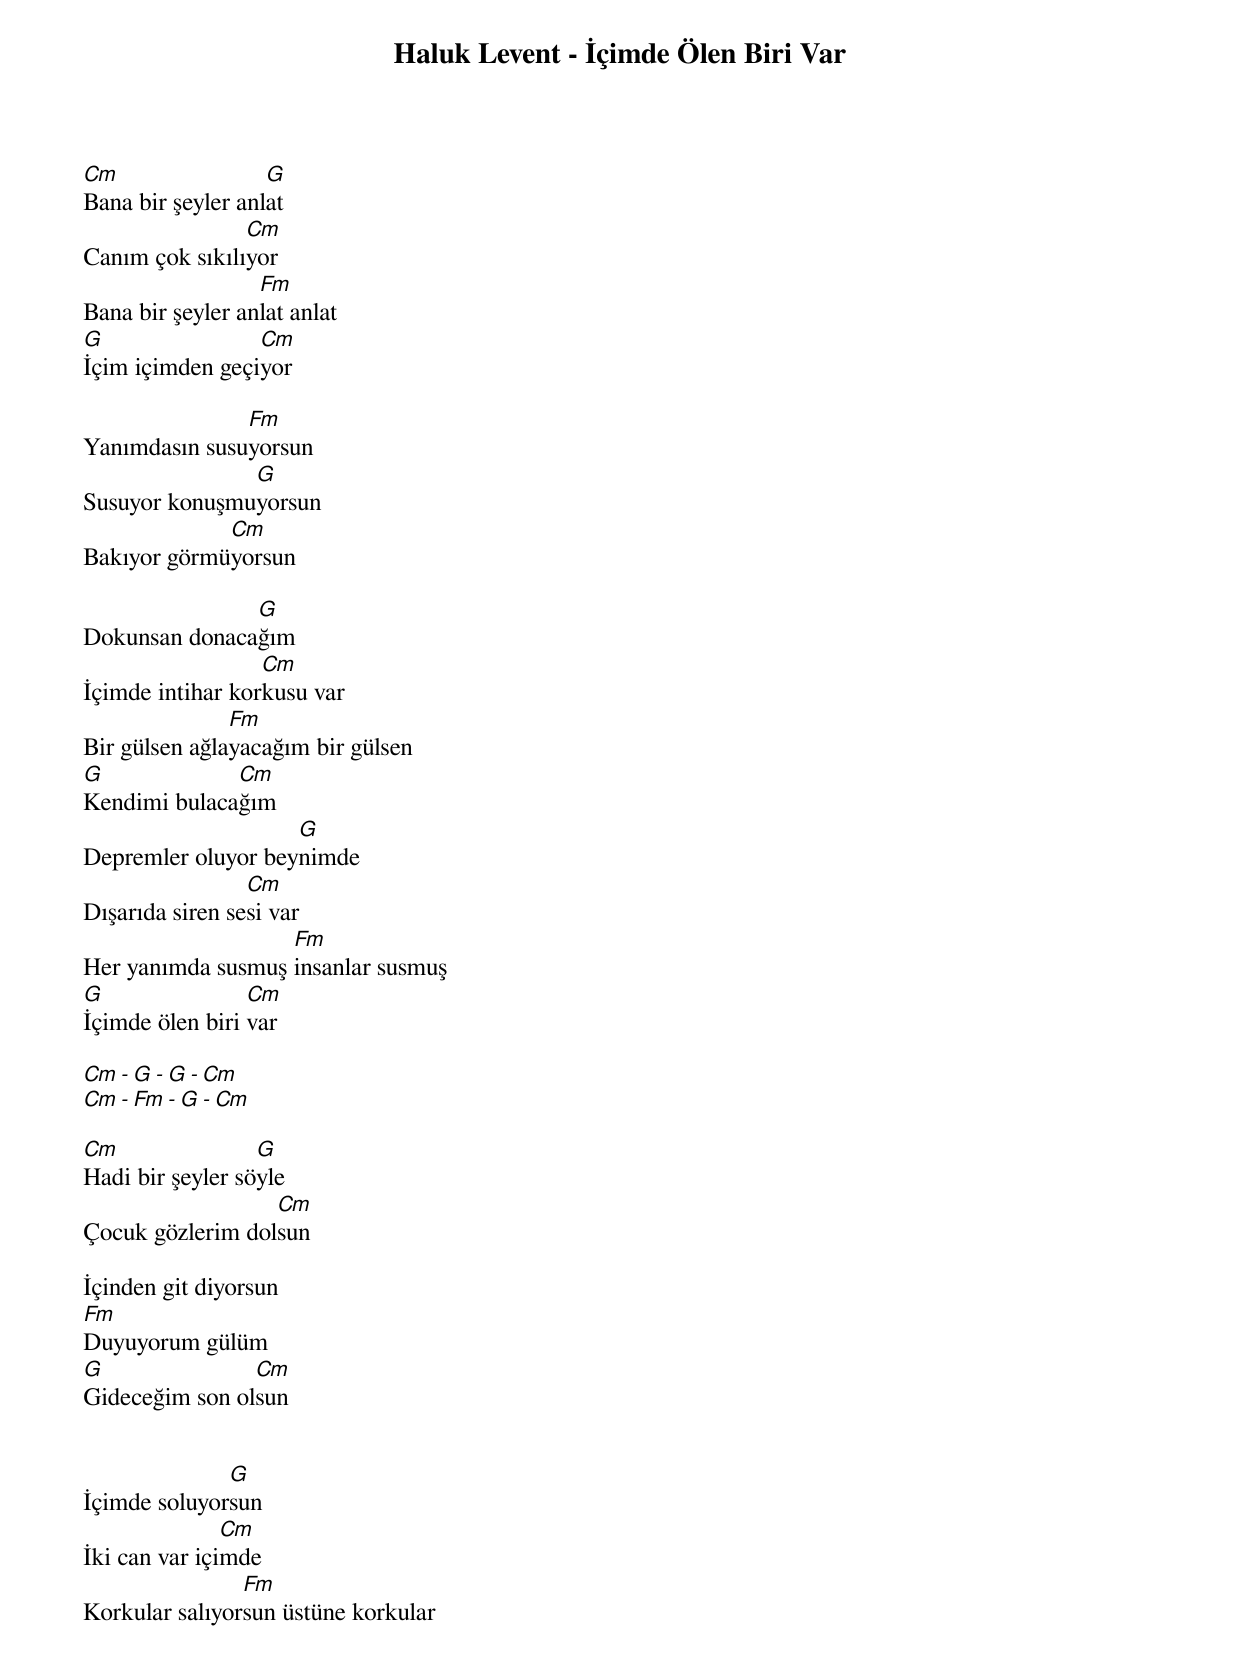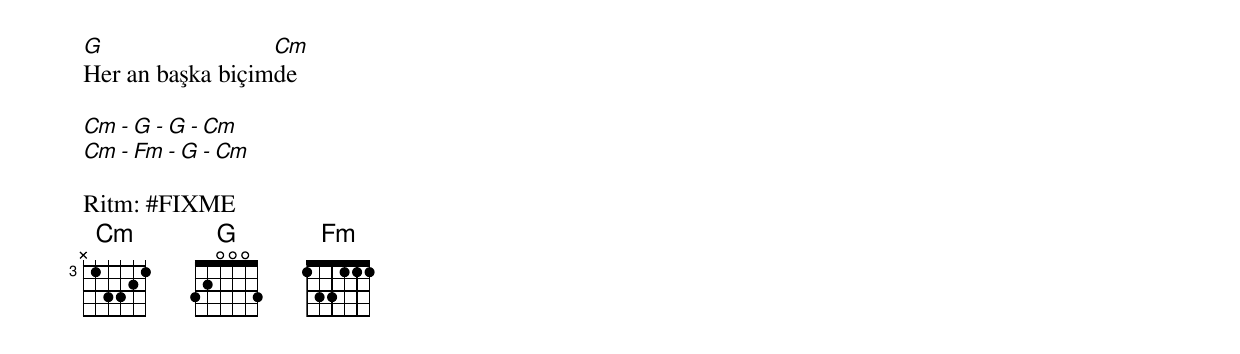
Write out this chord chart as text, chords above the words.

Haluk Levent - İçimde Ölen Biri Var

Cm                 G
Bana bir şeyler anlat
                Cm
Canım çok sıkılıyor
                  Fm
Bana bir şeyler anlat anlat
G                Cm
İçim içimden geçiyor

               Fm
Yanımdasın susuyorsun
               G
Susuyor konuşmuyorsun
             Cm
Bakıyor görmüyorsun

               G
Dokunsan donacağım
                  Cm
İçimde intihar korkusu var
               Fm
Bir gülsen ağlayacağım bir gülsen
G             Cm
Kendimi bulacağım
                    G
Depremler oluyor beynimde
                 Cm
Dışarıda siren sesi var
                   Fm
Her yanımda susmuş insanlar susmuş
G                Cm
İçimde ölen biri var

Cm - G - G - Cm
Cm - Fm - G - Cm

Cm                G
Hadi bir şeyler söyle
                  Cm
Çocuk gözlerim dolsun

İçinden git diyorsun
Fm
Duyuyorum gülüm
G               Cm
Gideceğim son olsun


              G
İçimde soluyorsun
               Cm
İki can var içimde
                Fm
Korkular salıyorsun üstüne korkular
G                 Cm
Her an başka biçimde

Cm - G - G - Cm
Cm - Fm - G - Cm

Ritm: #FIXME
